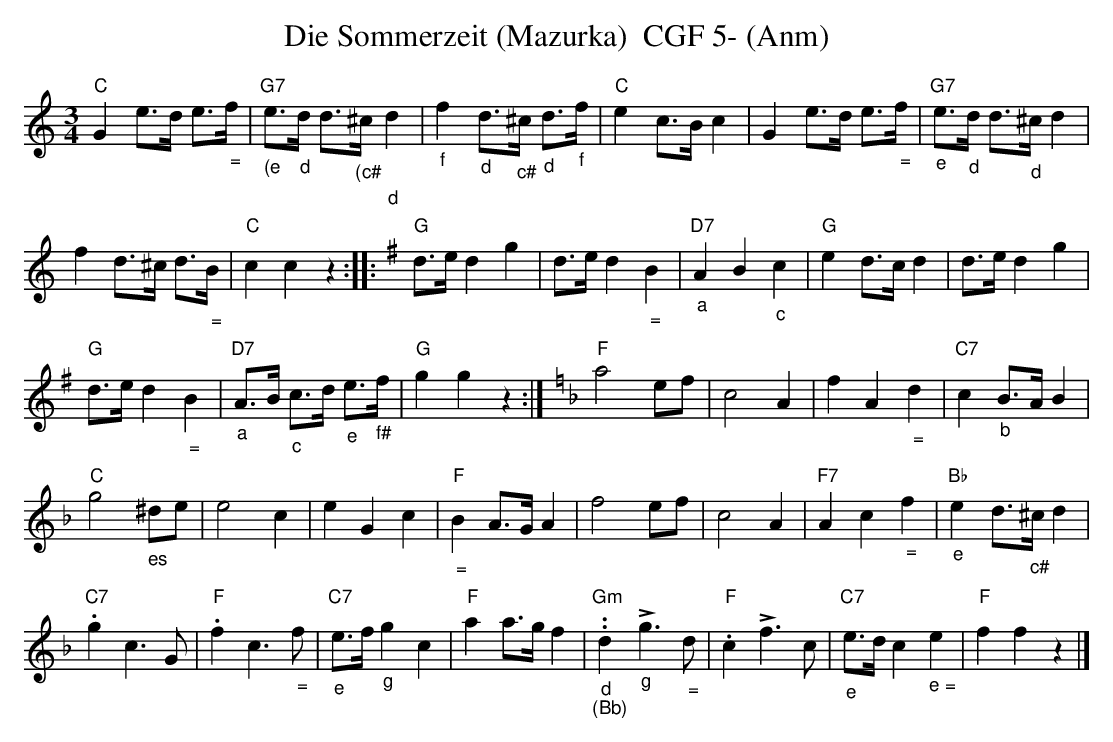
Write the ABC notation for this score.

X:1
T:Die Sommerzeit (Mazurka)  CGF 5- (Anm)
M:3/4
L:1/8
K:Cmaj%%MIDI gchordon
"C"G2e>d e"_ =">f | "G7""_(e"e>"_d"d d>"_(c#"^c"_d"d2 | "_f"f2"_d"d>"_c#"^c "_d"d>"_f"f | "C"e2c>Bc2 | G2e>d e>"_ ="f | "G7""_e"e>"_d"d d>"_d"^cd2 |
f2d>^c d>"_ ="B | "C"c2c2z2 :: [K:Gmaj] "G"d>ed2g2 | d>ed2"_ ="B2 | "D7""_a"A2B2"_c"c2 | "G"e2d>cd2 | d>ed2g2 |
"G"d>ed2"_ ="B2 | "D7""_a"A>B "_c"c>d "_e"e>"_f#"f | "G"g2g2z2 :| [K:Fmaj] "F"a4ef | c4A2 | f2A2"_ ="d2 | "C7"c2"_b"B>AB2 |
"C"g4"_es"^de | e4c2 | e2G2c2 | "F""_ ="B2A>GA2 | f4ef | c4A2 | "F7"A2c2"_ ="f2 | "Bb""_e"e2d>"_c#"^cd2 |
"C7".g2c3G | "F".f2c3"_ ="f | "C7""_e"e>f"_g"g2c2 | "F"a2a>gf2 | "Gm""_d"."_(Bb)".d2"_g"!>!g3"_ ="d | "F".c2!>!f3c | "C7""_e"e>dc2"_ e ="e2 | "F"f2f2z2 |]
